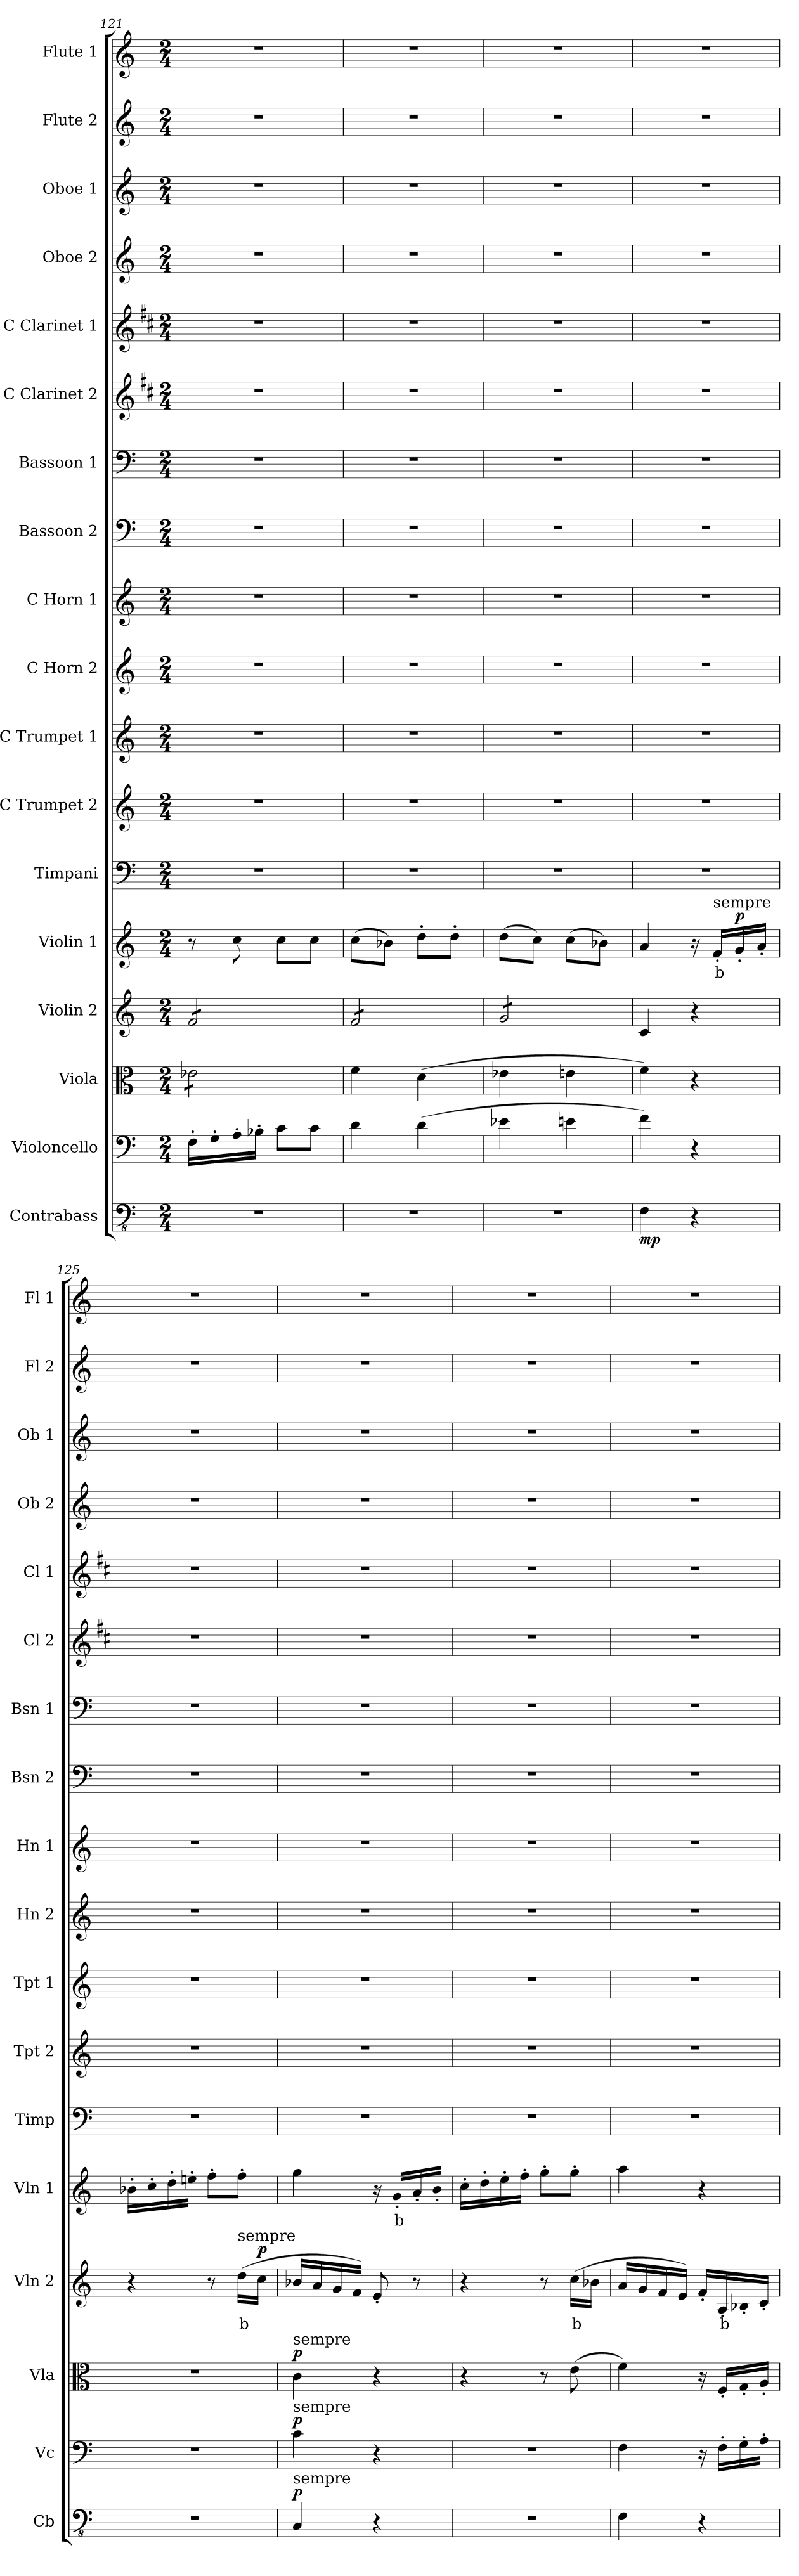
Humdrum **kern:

**kern	**dynam	**kern	**dynam	**kern	**dynam	**kern	**text	**dynam	**kern	**text	**dynam	**kern	**kern	**kern	**kern	**kern	**kern	**kern	**kern	**kern	**kern	**kern	**kern	**kern
*part18	*part18	*part17	*part17	*part16	*part16	*part15	*part15	*part15	*part14	*part14	*part14	*part13	*part12	*part11	*part10	*part9	*part8	*part7	*part6	*part5	*part4	*part3	*part2	*part1
*staff18	*staff18	*staff17	*staff17	*staff16	*staff16	*staff15	*staff15	*staff15	*staff14	*staff14	*staff14	*staff13	*staff12	*staff11	*staff10	*staff9	*staff8	*staff7	*staff6	*staff5	*staff4	*staff3	*staff2	*staff1
*I"Contrabass	*	*I"Violoncello	*	*I"Viola	*	*I"Violin 2	*	*	*I"Violin 1	*	*	*I"Timpani	*I"C Trumpet 2	*I"C Trumpet 1	*I"C Horn 2	*I"C Horn 1	*I"Bassoon 2	*I"Bassoon 1	*I"C Clarinet 2	*I"C Clarinet 1	*I"Oboe 2	*I"Oboe 1	*I"Flute 2	*I"Flute 1
*I'Cb	*	*I'Vc	*	*I'Vla	*	*I'Vln 2	*	*	*I'Vln 1	*	*	*I'Timp	*I'Tpt 2	*I'Tpt 1	*I'Hn 2	*I'Hn 1	*I'Bsn 2	*I'Bsn 1	*I'Cl 2	*I'Cl 1	*I'Ob 2	*I'Ob 1	*I'Fl 2	*I'Fl 1
*clefFv4	*	*clefF4	*	*clefC3	*	*clefG2	*	*	*clefG2	*	*	*clefF4	*clefG2	*clefG2	*clefG2	*clefG2	*clefF4	*clefF4	*clefG2	*clefG2	*clefG2	*clefG2	*clefG2	*clefG2
*	*	*	*	*	*	*	*	*	*	*	*	*	*	*	*ITrd7c12	*ITrd7c12	*	*	*ITrd1c2	*ITrd1c2	*	*	*	*
*k[]	*	*k[]	*	*k[]	*	*k[]	*	*	*k[]	*	*	*k[]	*k[]	*k[]	*k[]	*k[]	*k[]	*k[]	*k[]	*k[]	*k[]	*k[]	*k[]	*k[]
*M2/4	*	*M2/4	*	*M2/4	*	*M2/4	*	*	*M2/4	*	*	*M2/4	*M2/4	*M2/4	*M2/4	*M2/4	*M2/4	*M2/4	*M2/4	*M2/4	*M2/4	*M2/4	*M2/4	*M2/4
=121	=121	=121	=121	=121	=121	=121	=121	=121	=121	=121	=121	=121	=121	=121	=121	=121	=121	=121	=121	=121	=121	=121	=121	=121
*	*	*	*	*tremolo	*	*	*	*	*	*	*	*	*	*	*	*	*	*	*	*	*	*	*	*
*	*	*	*	*	*	*tremolo	*	*	*	*	*	*	*	*	*	*	*	*	*	*	*	*	*	*
2r	.	16F'\LL	.	8e-X\L	.	8f/L	.	.	8r	.	.	2r	2r	2r	2r	2r	2r	2r	2r	2r	2r	2r	2r	2r
.	.	16G'\	.	.	.	.	.	.	.	.	.	.	.	.	.	.	.	.	.	.	.	.	.	.
.	.	16A'\	.	8e-X\	.	8f/	.	.	8cc\	.	.	.	.	.	.	.	.	.	.	.	.	.	.	.
.	.	16B-X'\JJ	.	.	.	.	.	.	.	.	.	.	.	.	.	.	.	.	.	.	.	.	.	.
.	.	8c\L	.	8e-X\	.	8f/	.	.	8cc\L	.	.	.	.	.	.	.	.	.	.	.	.	.	.	.
.	.	8c\J	.	8e-X\J	.	8f/J	.	.	8cc\J	.	.	.	.	.	.	.	.	.	.	.	.	.	.	.
*	*	*	*	*Xtremolo	*	*	*	*	*	*	*	*	*	*	*	*	*	*	*	*	*	*	*	*
=122	=122	=122	=122	=122	=122	=122	=122	=122	=122	=122	=122	=122	=122	=122	=122	=122	=122	=122	=122	=122	=122	=122	=122	=122
2r	.	4d\	.	4f\	.	8f/L	.	.	(8cc\L	.	.	2r	2r	2r	2r	2r	2r	2r	2r	2r	2r	2r	2r	2r
.	.	.	.	.	.	8f/	.	.	8b-X\J)	.	.	.	.	.	.	.	.	.	.	.	.	.	.	.
.	.	(4d\	.	(4d\	.	8f/	.	.	8dd'\L	.	.	.	.	.	.	.	.	.	.	.	.	.	.	.
.	.	.	.	.	.	8f/J	.	.	8dd'\J	.	.	.	.	.	.	.	.	.	.	.	.	.	.	.
=123	=123	=123	=123	=123	=123	=123	=123	=123	=123	=123	=123	=123	=123	=123	=123	=123	=123	=123	=123	=123	=123	=123	=123	=123
2r	.	4e-X\	.	4e-X\	.	8g/L	.	.	(8dd\L	.	.	2r	2r	2r	2r	2r	2r	2r	2r	2r	2r	2r	2r	2r
.	.	.	.	.	.	8g/	.	.	8cc\J)	.	.	.	.	.	.	.	.	.	.	.	.	.	.	.
.	.	4en\	.	4en\	.	8g/	.	.	(8cc\L	.	.	.	.	.	.	.	.	.	.	.	.	.	.	.
.	.	.	.	.	.	8g/J	.	.	8b-X\J)	.	.	.	.	.	.	.	.	.	.	.	.	.	.	.
*	*	*	*	*	*	*Xtremolo	*	*	*	*	*	*	*	*	*	*	*	*	*	*	*	*	*	*
=124	=124	=124	=124	=124	=124	=124	=124	=124	=124	=124	=124	=124	=124	=124	=124	=124	=124	=124	=124	=124	=124	=124	=124	=124
!	!LO:DY:b	!	!	!	!	!	!	!	!	!	!	!	!	!	!	!	!	!	!	!	!	!	!	!
4FF\	mp	4f\)	.	4f\)	.	4c/	.	.	4a/	.	.	2r	2r	2r	2r	2r	2r	2r	2r	2r	2r	2r	2r	2r
4r	.	4r	.	4r	.	4r	.	.	16r	.	.	.	.	.	.	.	.	.	.	.	.	.	.	.
!	!	!	!	!	!	!	!	!	!LO:TX:a:t=sempre	!	!	!	!	!	!	!	!	!	!	!	!	!	!	!
!	!	!	!	!	!	!	!	!	!	!LO:LY:b:color=#FF0000	!	!	!	!	!	!	!	!	!	!	!	!	!	!
.	.	.	.	.	.	.	.	.	16f'/LL	b	.	.	.	.	.	.	.	.	.	.	.	.	.	.
!	!	!	!	!	!	!	!	!	!	!	!LO:DY:a	!	!	!	!	!	!	!	!	!	!	!	!	!
.	.	.	.	.	.	.	.	.	16g'/	.	p	.	.	.	.	.	.	.	.	.	.	.	.	.
.	.	.	.	.	.	.	.	.	16a'/JJ	.	.	.	.	.	.	.	.	.	.	.	.	.	.	.
=125	=125	=125	=125	=125	=125	=125	=125	=125	=125	=125	=125	=125	=125	=125	=125	=125	=125	=125	=125	=125	=125	=125	=125	=125
2r	.	2r	.	2r	.	4r	.	.	16b-X'\LL	.	.	2r	2r	2r	2r	2r	2r	2r	2r	2r	2r	2r	2r	2r
.	.	.	.	.	.	.	.	.	16cc'\	.	.	.	.	.	.	.	.	.	.	.	.	.	.	.
.	.	.	.	.	.	.	.	.	16dd'\	.	.	.	.	.	.	.	.	.	.	.	.	.	.	.
.	.	.	.	.	.	.	.	.	16een'\JJ	.	.	.	.	.	.	.	.	.	.	.	.	.	.	.
.	.	.	.	.	.	8r	.	.	8ff'\L	.	.	.	.	.	.	.	.	.	.	.	.	.	.	.
!	!	!	!	!	!	!LO:TX:a:t=sempre	!	!	!	!	!	!	!	!	!	!	!	!	!	!	!	!	!	!
!	!	!	!	!	!	!	!LO:LY:b:color=#FF0000	!	!	!	!	!	!	!	!	!	!	!	!	!	!	!	!	!
.	.	.	.	.	.	(16dd\LL	b	.	8ff'\J	.	.	.	.	.	.	.	.	.	.	.	.	.	.	.
!	!	!	!	!	!	!	!	!LO:DY:a	!	!	!	!	!	!	!	!	!	!	!	!	!	!	!	!
.	.	.	.	.	.	16cc\JJ	.	p	.	.	.	.	.	.	.	.	.	.	.	.	.	.	.	.
=126	=126	=126	=126	=126	=126	=126	=126	=126	=126	=126	=126	=126	=126	=126	=126	=126	=126	=126	=126	=126	=126	=126	=126	=126
!	!	!	!	!LO:TX:a:t=sempre	!	!	!	!	!	!	!	!	!	!	!	!	!	!	!	!	!	!	!	!
!	!	!LO:TX:a:t=sempre	!	!	!	!	!	!	!	!	!	!	!	!	!	!	!	!	!	!	!	!	!	!
!LO:TX:a:t=sempre	!	!	!	!	!	!	!	!	!	!	!	!	!	!	!	!	!	!	!	!	!	!	!	!
!	!LO:DY:a	!	!LO:DY:a	!	!LO:DY:a	!	!	!	!	!	!	!	!	!	!	!	!	!	!	!	!	!	!	!
4CC/	p	4c\	p	4c\	p	16b-X/LL	.	.	4gg\	.	.	2r	2r	2r	2r	2r	2r	2r	2r	2r	2r	2r	2r	2r
.	.	.	.	.	.	16a/	.	.	.	.	.	.	.	.	.	.	.	.	.	.	.	.	.	.
.	.	.	.	.	.	16g/	.	.	.	.	.	.	.	.	.	.	.	.	.	.	.	.	.	.
.	.	.	.	.	.	16f/JJ)	.	.	.	.	.	.	.	.	.	.	.	.	.	.	.	.	.	.
4r	.	4r	.	4r	.	8e'/	.	.	16r	.	.	.	.	.	.	.	.	.	.	.	.	.	.	.
!	!	!	!	!	!	!	!	!	!	!LO:LY:b:color=#FF0000	!	!	!	!	!	!	!	!	!	!	!	!	!	!
.	.	.	.	.	.	.	.	.	16g'/LL	b	.	.	.	.	.	.	.	.	.	.	.	.	.	.
.	.	.	.	.	.	8r	.	.	16a'/	.	.	.	.	.	.	.	.	.	.	.	.	.	.	.
.	.	.	.	.	.	.	.	.	16b'/JJ	.	.	.	.	.	.	.	.	.	.	.	.	.	.	.
!!LO:PB:g=z
=127	=127	=127	=127	=127	=127	=127	=127	=127	=127	=127	=127	=127	=127	=127	=127	=127	=127	=127	=127	=127	=127	=127	=127	=127
2r	.	2r	.	4r	.	4r	.	.	16cc'\LL	.	.	2r	2r	2r	2r	2r	2r	2r	2r	2r	2r	2r	2r	2r
.	.	.	.	.	.	.	.	.	16dd'\	.	.	.	.	.	.	.	.	.	.	.	.	.	.	.
.	.	.	.	.	.	.	.	.	16ee'\	.	.	.	.	.	.	.	.	.	.	.	.	.	.	.
.	.	.	.	.	.	.	.	.	16ff'\JJ	.	.	.	.	.	.	.	.	.	.	.	.	.	.	.
.	.	.	.	8r	.	8r	.	.	8gg'\L	.	.	.	.	.	.	.	.	.	.	.	.	.	.	.
!	!	!	!	!	!	!	!LO:LY:b:color=#FF0000	!	!	!	!	!	!	!	!	!	!	!	!	!	!	!	!	!
.	.	.	.	(8e\	.	(16cc\LL	b	.	8gg'\J	.	.	.	.	.	.	.	.	.	.	.	.	.	.	.
.	.	.	.	.	.	16b-X\JJ	.	.	.	.	.	.	.	.	.	.	.	.	.	.	.	.	.	.
=128	=128	=128	=128	=128	=128	=128	=128	=128	=128	=128	=128	=128	=128	=128	=128	=128	=128	=128	=128	=128	=128	=128	=128	=128
4FF\	.	4F\	.	4f\)	.	16a/LL	.	.	4aa\	.	.	2r	2r	2r	2r	2r	2r	2r	2r	2r	2r	2r	2r	2r
.	.	.	.	.	.	16g/	.	.	.	.	.	.	.	.	.	.	.	.	.	.	.	.	.	.
.	.	.	.	.	.	16f/	.	.	.	.	.	.	.	.	.	.	.	.	.	.	.	.	.	.
.	.	.	.	.	.	16e/JJ)	.	.	.	.	.	.	.	.	.	.	.	.	.	.	.	.	.	.
4r	.	16r	.	16r	.	16f'/LL	.	.	4r	.	.	.	.	.	.	.	.	.	.	.	.	.	.	.
!	!	!	!	!	!	!	!LO:LY:b:color=#FF0000	!	!	!	!	!	!	!	!	!	!	!	!	!	!	!	!	!
.	.	16F'\LL	.	16F'/LL	.	16A'/	b	.	.	.	.	.	.	.	.	.	.	.	.	.	.	.	.	.
.	.	16G'\	.	16G'/	.	16B-X'/	.	.	.	.	.	.	.	.	.	.	.	.	.	.	.	.	.	.
.	.	16A'\JJ	.	16A'/JJ	.	16c'/JJ	.	.	.	.	.	.	.	.	.	.	.	.	.	.	.	.	.	.
=	=	=	=	=	=	=	=	=	=	=	=	=	=	=	=	=	=	=	=	=	=	=	=	=
*-	*-	*-	*-	*-	*-	*-	*-	*-	*-	*-	*-	*-	*-	*-	*-	*-	*-	*-	*-	*-	*-	*-	*-	*-
